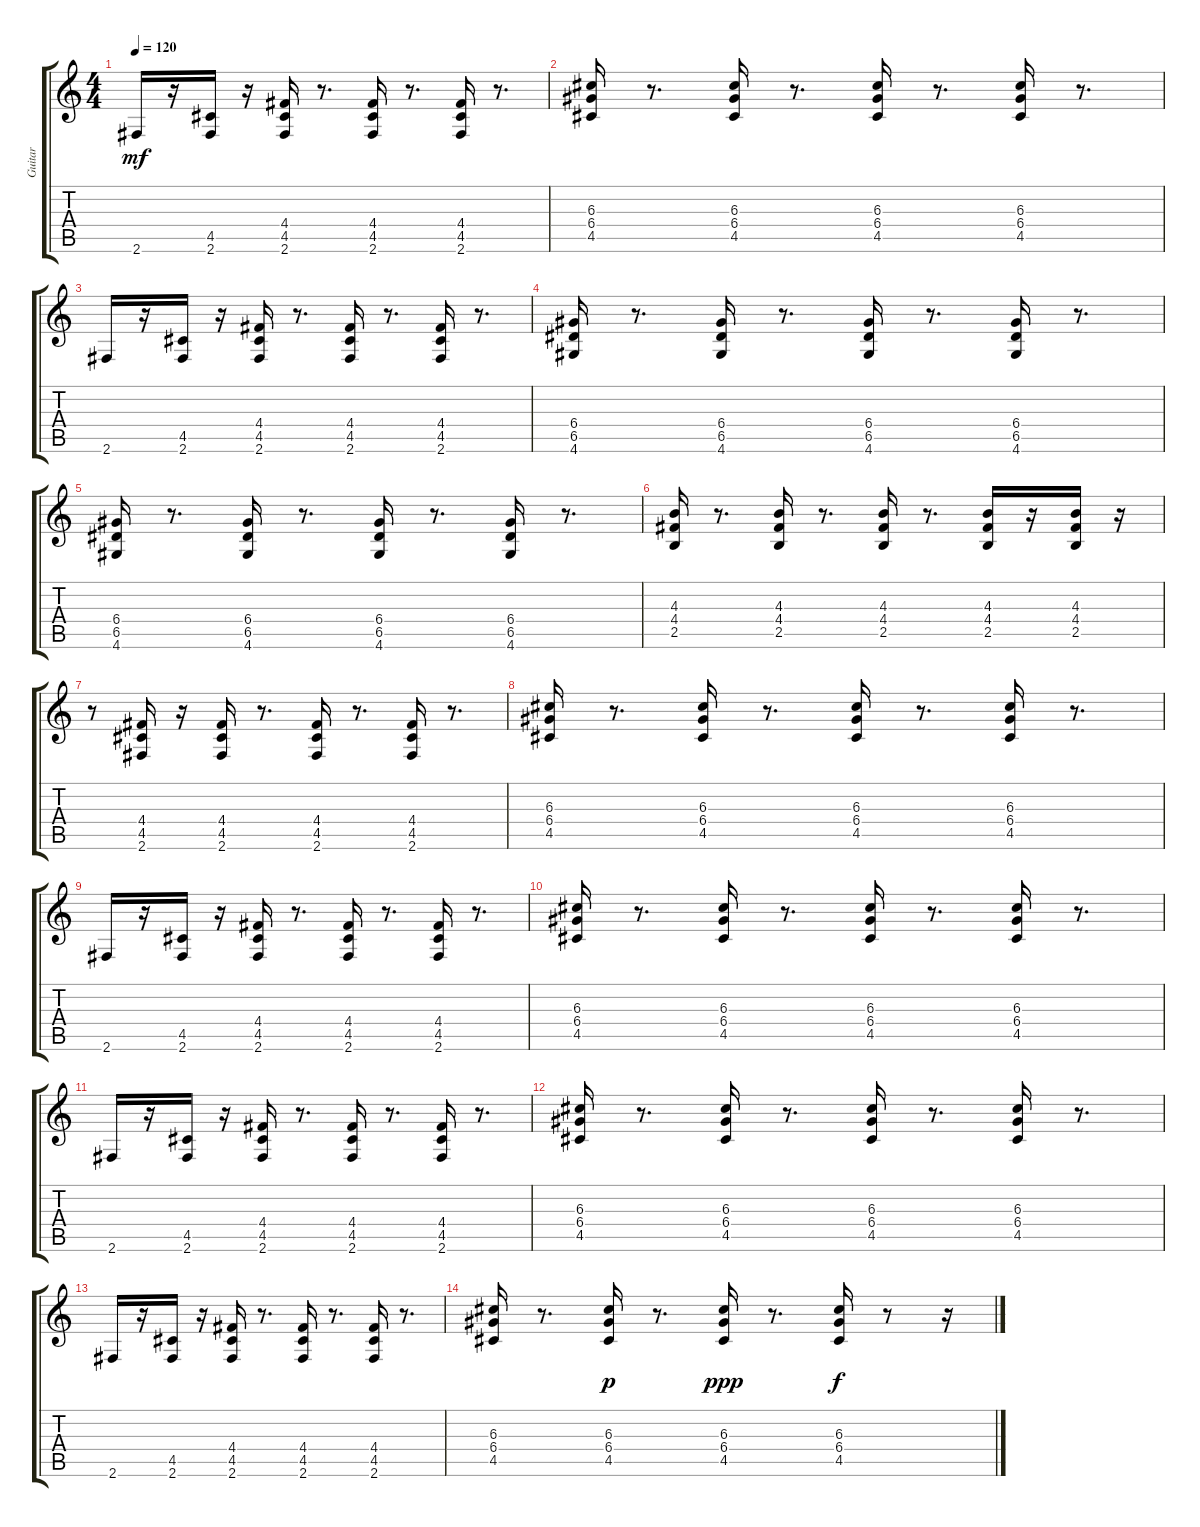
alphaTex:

\track ("Guitar" "Guitar") {instrument acousticguitarsteel}
\staff {score tabs}
\tuning (E4 B3 G3 D3 A2 E2) {hide}
\ts (4 4)
\tempo 120
\clef g2
\ks c
2.6.16{dy mf} r.16 (4.5 2.6).16 r.16 (4.4 4.5 2.6).16 r.8{d} (4.4 4.5 2.6).16 r.8{d} (4.4 4.5 2.6).16 r.8{d} |
(6.3 6.4 4.5).16 r.8{d} (6.3 6.4 4.5).16 r.8{d} (6.3 6.4 4.5).16 r.8{d} (6.3 6.4 4.5).16 r.8{d} |
2.6.16 r.16 (4.5 2.6).16 r.16 (4.4 4.5 2.6).16 r.8{d} (4.4 4.5 2.6).16 r.8{d} (4.4 4.5 2.6).16 r.8{d} |
(6.4 6.5 4.6).16 r.8{d} (6.4 6.5 4.6).16 r.8{d} (6.4 6.5 4.6).16 r.8{d} (6.4 6.5 4.6).16 r.8{d} |
(6.4 6.5 4.6).16 r.8{d} (6.4 6.5 4.6).16 r.8{d} (6.4 6.5 4.6).16 r.8{d} (6.4 6.5 4.6).16 r.8{d} |
(4.3 4.4 2.5).16 r.8{d} (4.3 4.4 2.5).16 r.8{d} (4.3 4.4 2.5).16 r.8{d} (4.3 4.4 2.5).16 r.16 (4.3 4.4 2.5).16 r.16 |
r.8 (4.4 4.5 2.6).16 r.16 (4.4 4.5 2.6).16 r.8{d} (4.4 4.5 2.6).16 r.8{d} (4.4 4.5 2.6).16 r.8{d} |
(6.3 6.4 4.5).16 r.8{d} (6.3 6.4 4.5).16 r.8{d} (6.3 6.4 4.5).16 r.8{d} (6.3 6.4 4.5).16 r.8{d} |
2.6.16 r.16 (4.5 2.6).16 r.16 (4.4 4.5 2.6).16 r.8{d} (4.4 4.5 2.6).16 r.8{d} (4.4 4.5 2.6).16 r.8{d} |
(6.3 6.4 4.5).16 r.8{d} (6.3 6.4 4.5).16 r.8{d} (6.3 6.4 4.5).16 r.8{d} (6.3 6.4 4.5).16 r.8{d} |
2.6.16 r.16 (4.5 2.6).16 r.16 (4.4 4.5 2.6).16 r.8{d} (4.4 4.5 2.6).16 r.8{d} (4.4 4.5 2.6).16 r.8{d} |
(6.3 6.4 4.5).16 r.8{d} (6.3 6.4 4.5).16 r.8{d} (6.3 6.4 4.5).16 r.8{d} (6.3 6.4 4.5).16 r.8{d} |
2.6.16 r.16 (4.5 2.6).16 r.16 (4.4 4.5 2.6).16 r.8{d} (4.4 4.5 2.6).16 r.8{d} (4.4 4.5 2.6).16 r.8{d} |
(6.3 6.4 4.5).16 r.8{d} (6.3 6.4 4.5).16{dy p} r.8{d} (6.3 6.4 4.5).16{dy ppp} r.8{d} (6.3 6.4 4.5).16{dy f} r.8 r.16
